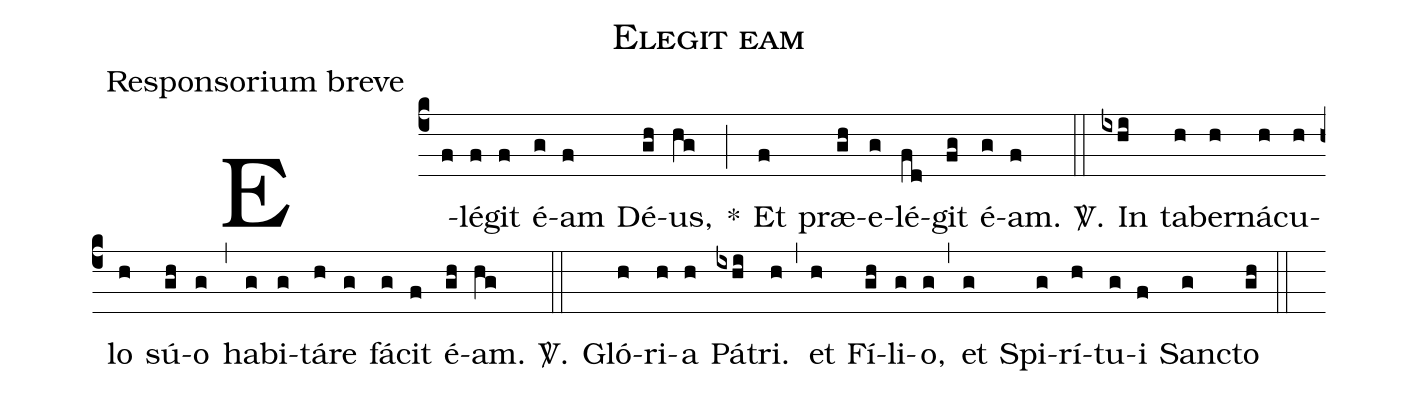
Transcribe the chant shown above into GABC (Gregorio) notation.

name:Elegit eam;
office-part:Responsorium breve;
%%
(c4) E(f)lé(f)git(f) é(g)am(f) Dé(gh)us,(hg) *(;) Et(f) præ(gh)e(g)lé(fd)git(fg) é(g)am.(f) <sp>V/</sp>.(::) In(ixhi) ta(h)ber(h)ná(h)cu(h)lo(h) sú(gh)o(g) (,) ha(g)bi(g)tá(h)re(g) fá(g)cit(f) é(gh)am.(hg) <sp>V/</sp>.(::) Gló(h)ri(h)a(h) Pá(ixhi)tri.(h) (,) et(h) Fí(gh)li(g)o,(g) (,) et(g) Spi(g)rí(h)tu(g)i(f) Sanc(g)to(gh) (::)
